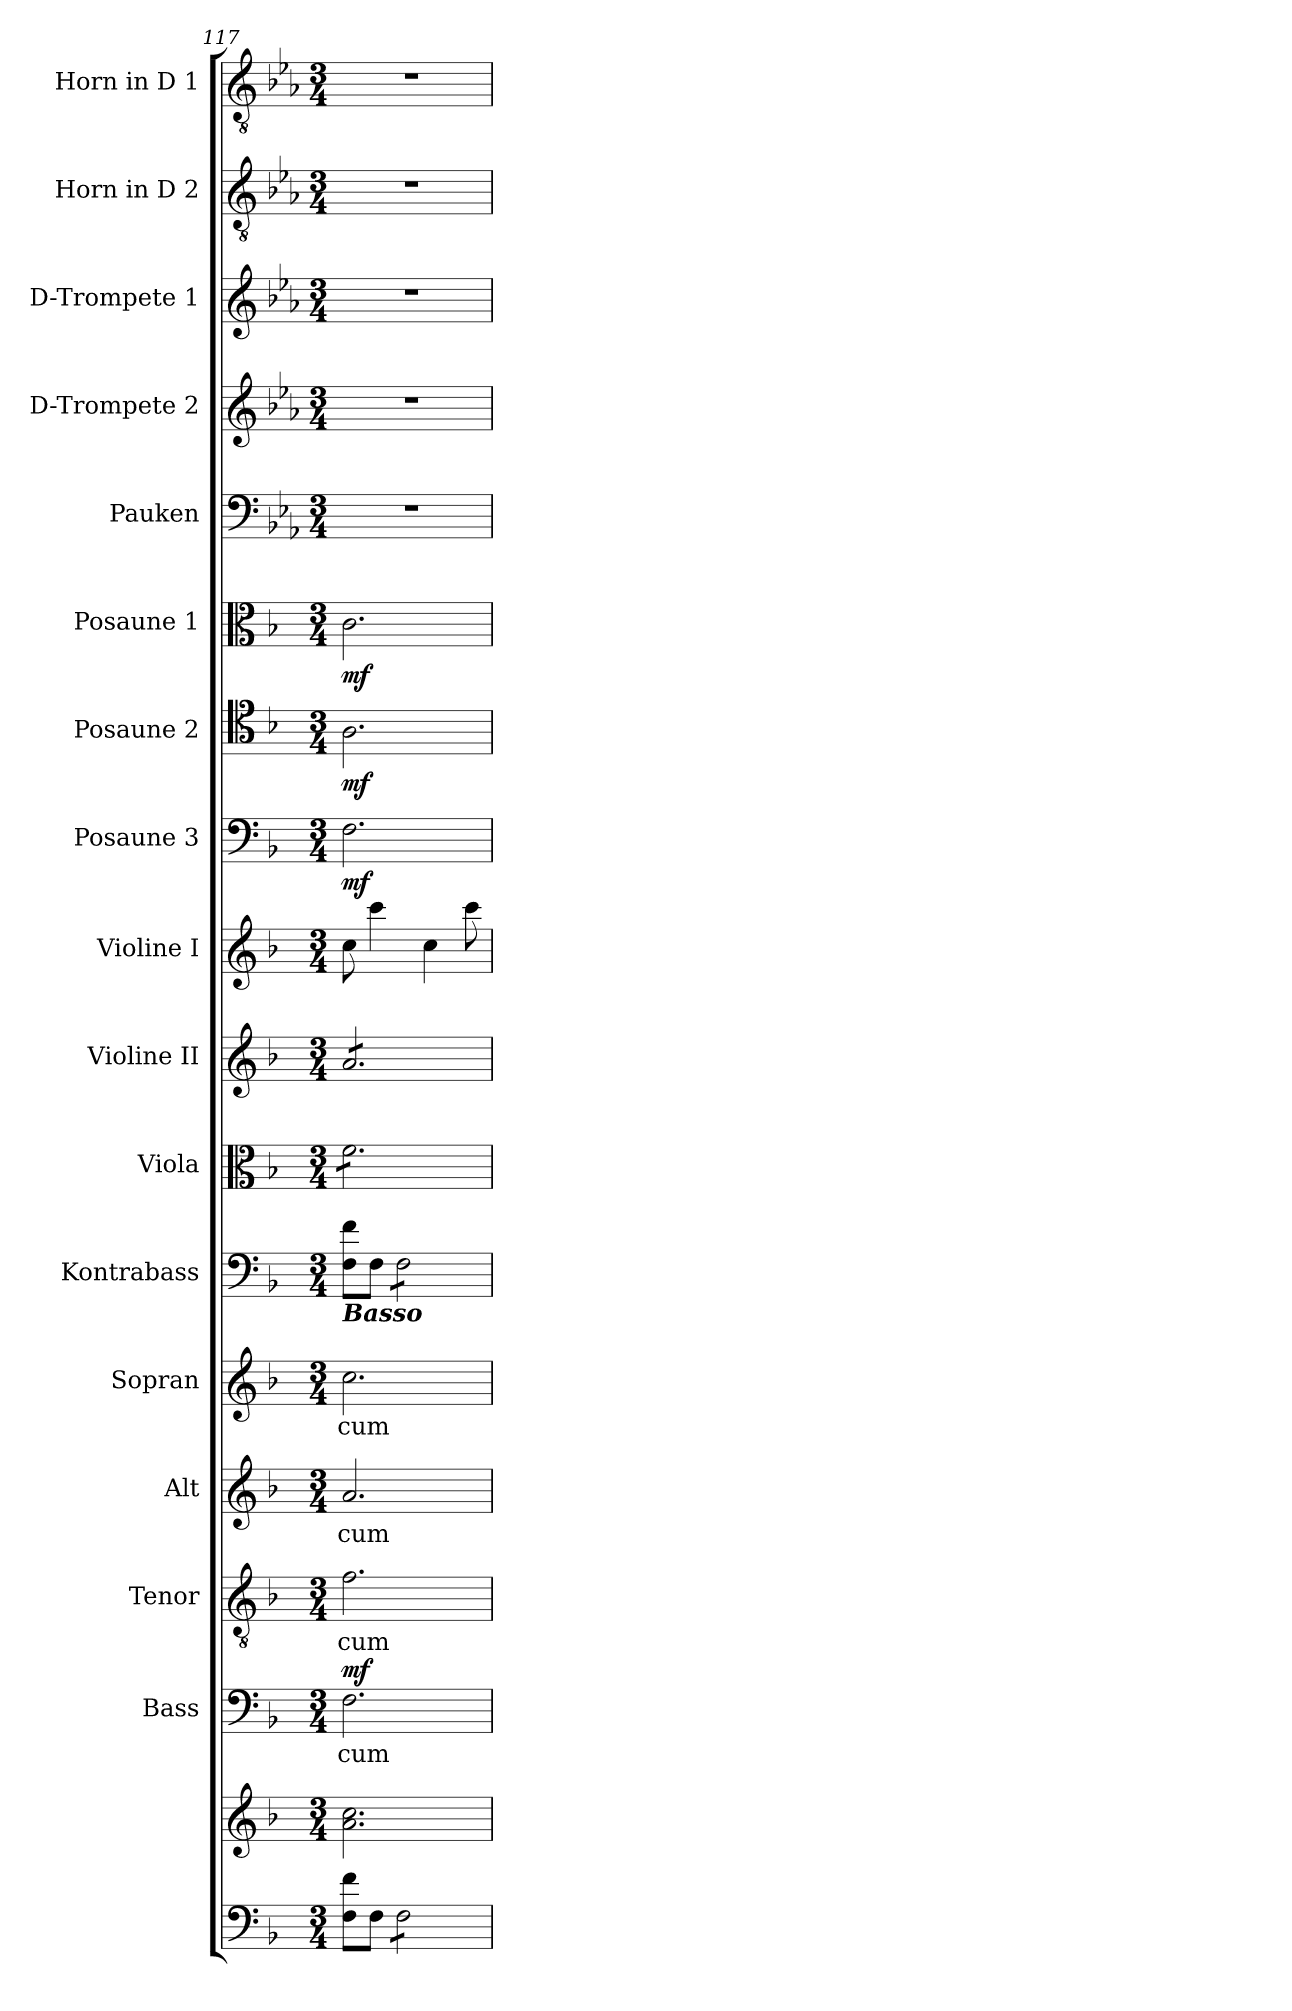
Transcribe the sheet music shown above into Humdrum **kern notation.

**kern	**kern	**kern	**text	**dynam	**kern	**text	**kern	**text	**kern	**text	**kern	**kern	**kern	**kern	**kern	**dynam	**kern	**dynam	**kern	**dynam	**kern	**kern	**kern	**kern	**kern
*part17	*part17	*part16	*part16	*part16	*part15	*part15	*part14	*part14	*part13	*part13	*part12	*part11	*part10	*part9	*part8	*part8	*part7	*part7	*part6	*part6	*part5	*part4	*part3	*part2	*part1
*staff18	*staff17	*staff16	*staff16	*staff16	*staff15	*staff15	*staff14	*staff14	*staff13	*staff13	*staff12	*staff11	*staff10	*staff9	*staff8	*staff8	*staff7	*staff7	*staff6	*staff6	*staff5	*staff4	*staff3	*staff2	*staff1
*	*	*I"Bass	*	*	*I"Tenor	*	*I"Alt	*	*I"Sopran	*	*I"Kontrabass	*I"Viola	*I"Violine II	*I"Violine I	*I"Posaune 3	*	*I"Posaune 2	*	*I"Posaune 1	*	*I"Pauken	*I"D-Trompete 2	*I"D-Trompete 1	*I"Horn in D 2	*I"Horn in D 1
*	*	*I'B.	*	*	*I'T.	*	*I'A.	*	*I'S.	*	*I'Kb.	*I'Vla.	*I'Vl. II	*I'Vl. I	*I'Pos. 3	*	*I'Pos. 2	*	*I'Pos. 1	*	*I'Pk.	*I'D Trp. 2	*I'D Trp. 1	*I'Hrn. 2	*I'Hrn. 1
*clefF4	*clefG2	*clefF4	*	*	*clefGv2	*	*clefG2	*	*clefG2	*	*clefF4	*clefC3	*clefG2	*clefG2	*clefF4	*	*clefC4	*	*clefC3	*	*clefF4	*clefG2	*clefG2	*clefGv2	*clefGv2
*	*	*	*	*	*	*	*	*	*	*	*ITrd7c12	*	*	*	*	*	*	*	*	*	*ITrd-1c-2	*ITrd-1c-2	*ITrd-1c-2	*ITrd-1c-2	*ITrd-1c-2
*k[b-]	*k[b-]	*k[b-]	*	*	*k[b-]	*	*k[b-]	*	*k[b-]	*	*k[b-]	*k[b-]	*k[b-]	*k[b-]	*k[b-]	*	*k[b-]	*	*k[b-]	*	*k[b-]	*k[b-]	*k[b-]	*k[b-]	*k[b-]
*F:	*F:	*F:	*	*	*F:	*	*F:	*	*F:	*	*F:	*F:	*F:	*F:	*F:	*	*F:	*	*F:	*	*F:	*F:	*F:	*F:	*F:
*M3/4	*M3/4	*M3/4	*	*	*M3/4	*	*M3/4	*	*M3/4	*	*M3/4	*M3/4	*M3/4	*M3/4	*M3/4	*	*M3/4	*	*M3/4	*	*M3/4	*M3/4	*M3/4	*M3/4	*M3/4
=117	=117	=117	=117	=117	=117	=117	=117	=117	=117	=117	=117	=117	=117	=117	=117	=117	=117	=117	=117	=117	=117	=117	=117	=117	=117
!	!	!	!	!	!	!	!	!	!	!	!LO:TX:b:Bi:t=Basso	!	!	!	!	!	!	!	!	!	!	!	!	!	!
!	!	!	!LO:LY:b	!LO:DY:a	!	!LO:LY:b	!	!LO:LY:b	!	!LO:LY:b	!	!	!	!	!	!LO:DY:b	!	!LO:DY:b	!	!LO:DY:b	!	!	!	!	!
*	*	*	*	*	*	*	*	*	*	*	*	*tremolo	*	*	*	*	*	*	*	*	*	*	*	*	*
*	*	*	*	*	*	*	*	*	*	*	*	*	*tremolo	*	*	*	*	*	*	*	*	*	*	*	*
8F\ 8f\L	2.a\ 2.cc\	2.F\	cum	mf	2.f\	cum	2.a/	cum	2.cc\	cum	8FF\ 8F\L	8f\L	8a/L	8cc\	2.F\	mf	2.A\	mf	2.c\	mf	2.r	2.r	2.r	2.r	2.r
8F\J	.	.	.	.	.	.	.	.	.	.	8FF\J	8f\	8a/	4ccc\	.	.	.	.	.	.	.	.	.	.	.
*tremolo	*	*	*	*	*	*	*	*	*	*	*	*	*	*	*	*	*	*	*	*	*	*	*	*	*
*	*	*	*	*	*	*	*	*	*	*	*tremolo	*	*	*	*	*	*	*	*	*	*	*	*	*	*
8F\L	.	.	.	.	.	.	.	.	.	.	8FF\L	8f\	8a/	.	.	.	.	.	.	.	.	.	.	.	.
8F\	.	.	.	.	.	.	.	.	.	.	8FF\	8f\	8a/	4cc\	.	.	.	.	.	.	.	.	.	.	.
8F\	.	.	.	.	.	.	.	.	.	.	8FF\	8f\	8a/	.	.	.	.	.	.	.	.	.	.	.	.
8F\J	.	.	.	.	.	.	.	.	.	.	8FF\J	8f\J	8a/J	8ccc\	.	.	.	.	.	.	.	.	.	.	.
*	*	*	*	*	*	*	*	*	*	*	*	*	*Xtremolo	*	*	*	*	*	*	*	*	*	*	*	*
*	*	*	*	*	*	*	*	*	*	*	*	*Xtremolo	*	*	*	*	*	*	*	*	*	*	*	*	*
*	*	*	*	*	*	*	*	*	*	*	*Xtremolo	*	*	*	*	*	*	*	*	*	*	*	*	*	*
*Xtremolo	*	*	*	*	*	*	*	*	*	*	*	*	*	*	*	*	*	*	*	*	*	*	*	*	*
=	=	=	=	=	=	=	=	=	=	=	=	=	=	=	=	=	=	=	=	=	=	=	=	=	=
*-	*-	*-	*-	*-	*-	*-	*-	*-	*-	*-	*-	*-	*-	*-	*-	*-	*-	*-	*-	*-	*-	*-	*-	*-	*-
